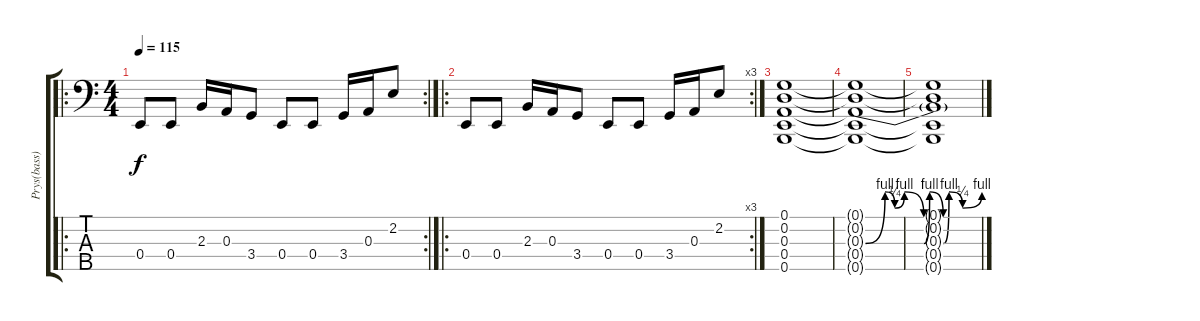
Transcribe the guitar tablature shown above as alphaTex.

\track ("Prys(bass)" "Prys(bass)") {instrument electricbassfinger}
\staff {score tabs}
\tuning (G2 D2 A1 E1 B0) {hide}
\ro
\rc 2
\ts (4 4)
\tempo 115
\clef f4
\ks c
0.4.8{dy f} 0.4.8 2.3.16 0.3.16 3.4.8 0.4.8 0.4.8 3.4.16 0.3.16 2.2.8 |
\ro
\rc 3
0.4.8 0.4.8 2.3.16 0.3.16 3.4.8 0.4.8 0.4.8 3.4.16 0.3.16 2.2.8 |
(0.1 0.2 0.3 0.4 0.5).1 |
(0.1{t} 0.2{t} 0.3{be (custom 0 0 10 4 15 1 20 4 30 0 33 4 40 0 43 4 50 1 60 4) t} 0.4{t} 0.5{t}).1{volume 1} |
(0.1{t} 0.2{t} 0.3{t} 0.4{t} 0.5{t}).1
